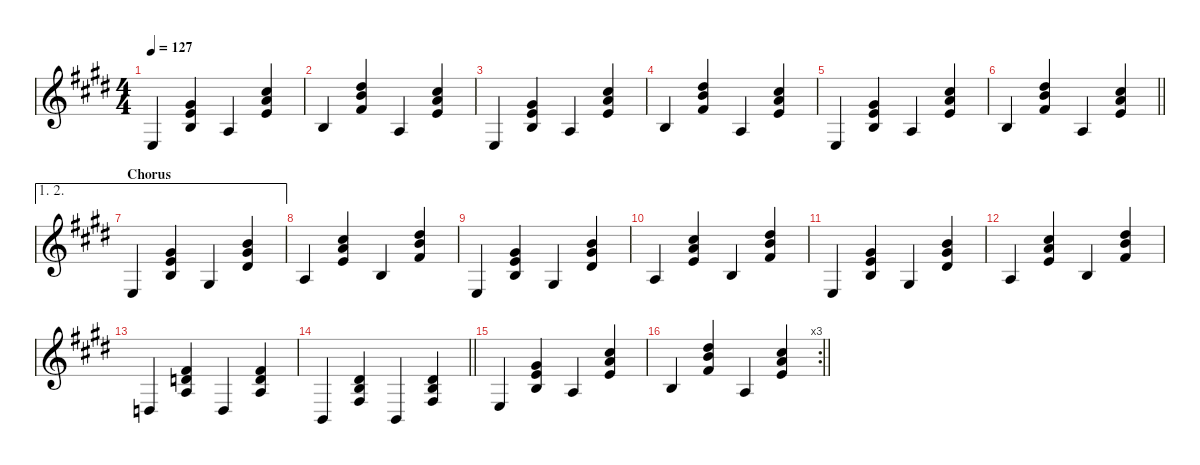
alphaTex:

\defaultSystemsLayout 4
\hideDynamics
\bracketExtendMode nobrackets
\singleTrackTrackNamePolicy hidden
\multiTrackTrackNamePolicy hidden
\otherSystemsTrackNameOrientation horizontal
\track ("Stew" "pno.") {defaultSystemsLayout 8 instrument acousticgrandpiano}
\staff {score}
\tuning (E4 B3 G3 D3 A2 E2)
\ts (4 4)
\tempo 127
\clef g2
\ks e
7.5{acc forcenatural}.4{dy f beam Up} (9.2{acc #} 9.3{acc forcenatural} 9.4{acc forcenatural}).4{beam Up} 12.5{acc forcenatural}.4{beam Up} (14.2{acc #} 14.3{acc forcenatural} 14.4{acc forcenatural}).4{beam Up} |
14.5{acc forcenatural}.4{beam Up} (16.2{acc #} 16.3{acc forcenatural} 16.4{acc #}).4{beam Up} 12.5{acc forcenatural}.4{beam Up} (14.2{acc #} 14.3{acc forcenatural} 14.4{acc forcenatural}).4{beam Up} |
7.5{acc forcenatural}.4{beam Up} (9.2{acc #} 9.3{acc forcenatural} 9.4{acc forcenatural}).4{beam Up} 12.5{acc forcenatural}.4{beam Up} (14.2{acc #} 14.3{acc forcenatural} 14.4{acc forcenatural}).4{beam Up} |
14.5{acc forcenatural}.4{beam Up} (16.2{acc #} 16.3{acc forcenatural} 16.4{acc #}).4{beam Up} 12.5{acc forcenatural}.4{beam Up} (14.2{acc #} 14.3{acc forcenatural} 14.4{acc forcenatural}).4{beam Up} |
7.5{acc forcenatural}.4{beam Up} (9.2{acc #} 9.3{acc forcenatural} 9.4{acc forcenatural}).4{beam Up} 12.5{acc forcenatural}.4{beam Up} (14.2{acc #} 14.3{acc forcenatural} 14.4{acc forcenatural}).4{beam Up} |
\barLineRight lightlight
14.5{acc forcenatural}.4{beam Up} (16.2{acc #} 16.3{acc forcenatural} 16.4{acc #}).4{beam Up} 12.5{acc forcenatural}.4{beam Up} (14.2{acc #} 14.3{acc forcenatural} 14.4{acc forcenatural}).4{beam Up} |
\ae (1 2)
\section ("" "Chorus")
7.5{acc forcenatural}.4{beam Up} (9.2{acc #} 9.3{acc forcenatural} 9.4{acc forcenatural}).4{beam Up} 11.5{acc #}.4{dy ff beam Up} (12.2{acc forcenatural} 13.3{acc #} 13.4{acc #}).4{beam Up} |
12.5{acc forcenatural}.4{dy f beam Up} (14.2{acc #} 14.3{acc forcenatural} 14.4{acc forcenatural}).4{beam Up} 14.5{acc forcenatural}.4{beam Up} (16.2{acc #} 16.3{acc forcenatural} 16.4{acc #}).4{beam Up} |
7.5{acc forcenatural}.4{beam Up} (9.2{acc #} 9.3{acc forcenatural} 9.4{acc forcenatural}).4{beam Up} 11.5{acc #}.4{dy ff beam Up} (12.2{acc forcenatural} 13.3{acc #} 13.4{acc #}).4{beam Up} |
12.5{acc forcenatural}.4{dy f beam Up} (14.2{acc #} 14.3{acc forcenatural} 14.4{acc forcenatural}).4{beam Up} 14.5{acc forcenatural}.4{beam Up} (16.2{acc #} 16.3{acc forcenatural} 16.4{acc #}).4{beam Up} |
7.5{acc forcenatural}.4{beam Up} (9.2{acc #} 9.3{acc forcenatural} 9.4{acc forcenatural}).4{beam Up} 11.5{acc #}.4{dy ff beam Up} (12.2{acc forcenatural} 13.3{acc #} 13.4{acc #}).4{beam Up} |
12.5{acc forcenatural}.4{dy f beam Up} (14.2{acc #} 14.3{acc forcenatural} 14.4{acc forcenatural}).4{beam Up} 14.5{acc forcenatural}.4{beam Up} (16.2{acc #} 16.3{acc forcenatural} 16.4{acc #}).4{beam Up} |
5.5{acc forcenatural}.4{beam Up} (7.2{acc #} 7.3{acc forcenatural} 7.4{acc forcenatural}).4{beam Up} 5.5{acc forcenatural}.4{beam Up} (7.2{acc #} 7.3{acc forcenatural} 7.4{acc forcenatural}).4{beam Up} |
\barLineRight lightlight
2.5{acc forcenatural}.4{beam Up} (4.2{acc #} 4.3{acc forcenatural} 4.4{acc #}).4{beam Up} 2.5{acc forcenatural}.4{beam Up} (4.2{acc #} 4.3{acc forcenatural} 4.4{acc #}).4{beam Up} |
7.5{acc forcenatural}.4{beam Up} (9.2{acc #} 9.3{acc forcenatural} 9.4{acc forcenatural}).4{beam Up} 12.5{acc forcenatural}.4{beam Up} (14.2{acc #} 14.3{acc forcenatural} 14.4{acc forcenatural}).4{beam Up} |
\rc 3
\barLineRight lightlight
14.5{acc forcenatural}.4{beam Up} (16.2{acc #} 16.3{acc forcenatural} 16.4{acc #}).4{beam Up} 12.5{acc forcenatural}.4{beam Up} (14.2{acc #} 14.3{acc forcenatural} 14.4{acc forcenatural}).4{beam Up}
